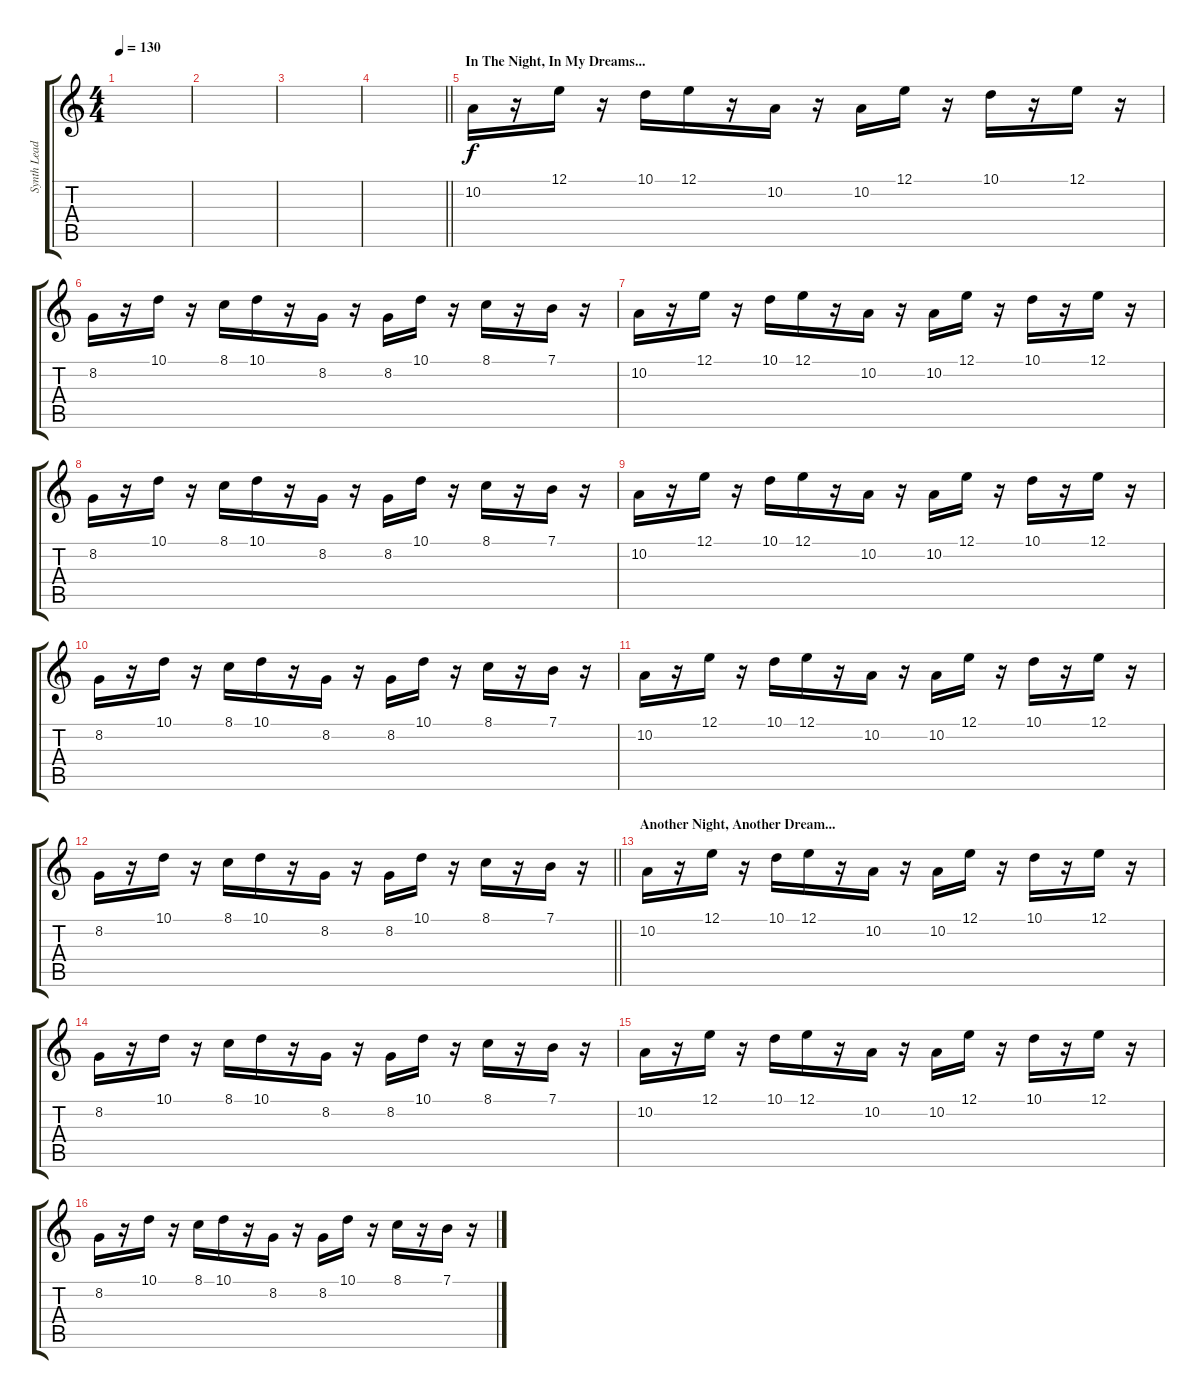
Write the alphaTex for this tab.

\track ("Synth Lead" "Synth Lead") {instrument lead2sawtooth}
\staff {score tabs}
\tuning (E4 B3 G3 D3 A2 E2) {hide}
\ts (4 4)
\tempo 130
\clef g2
\ks c
|
|
|
\barLineRight lightlight
|
\section ("" "In The Night, In My Dreams...")
10.2.16{balance 16} r.16 12.1.16 r.16 10.1.16 12.1.16 r.16 10.2.16 r.16 10.2.16 12.1.16 r.16 10.1.16 r.16 12.1.16 r.16 |
8.2.16{balance 0} r.16 10.1.16 r.16 8.1.16 10.1.16 r.16 8.2.16 r.16 8.2.16 10.1.16 r.16 8.1.16 r.16 7.1.16 r.16 |
10.2.16{balance 16} r.16 12.1.16 r.16 10.1.16 12.1.16 r.16 10.2.16 r.16 10.2.16 12.1.16 r.16 10.1.16 r.16 12.1.16 r.16 |
8.2.16{balance 0} r.16 10.1.16 r.16 8.1.16 10.1.16 r.16 8.2.16 r.16 8.2.16 10.1.16 r.16 8.1.16 r.16 7.1.16 r.16 |
10.2.16{balance 16} r.16 12.1.16 r.16 10.1.16 12.1.16 r.16 10.2.16 r.16 10.2.16 12.1.16 r.16 10.1.16 r.16 12.1.16 r.16 |
8.2.16{balance 0} r.16 10.1.16 r.16 8.1.16 10.1.16 r.16 8.2.16 r.16 8.2.16 10.1.16 r.16 8.1.16 r.16 7.1.16 r.16 |
10.2.16{balance 16} r.16 12.1.16 r.16 10.1.16 12.1.16 r.16 10.2.16 r.16 10.2.16 12.1.16 r.16 10.1.16 r.16 12.1.16 r.16 |
\barLineRight lightlight
8.2.16{balance 0} r.16 10.1.16 r.16 8.1.16 10.1.16 r.16 8.2.16 r.16 8.2.16 10.1.16 r.16 8.1.16 r.16 7.1.16 r.16 |
\section ("" "Another Night, Another Dream...")
10.2.16{balance 16} r.16 12.1.16 r.16 10.1.16 12.1.16 r.16 10.2.16 r.16 10.2.16 12.1.16 r.16 10.1.16 r.16 12.1.16 r.16 |
8.2.16{balance 0} r.16 10.1.16 r.16 8.1.16 10.1.16 r.16 8.2.16 r.16 8.2.16 10.1.16 r.16 8.1.16 r.16 7.1.16 r.16 |
10.2.16{balance 16} r.16 12.1.16 r.16 10.1.16 12.1.16 r.16 10.2.16 r.16 10.2.16 12.1.16 r.16 10.1.16 r.16 12.1.16 r.16 |
8.2.16{balance 0} r.16 10.1.16 r.16 8.1.16 10.1.16 r.16 8.2.16 r.16 8.2.16 10.1.16 r.16 8.1.16 r.16 7.1.16 r.16
